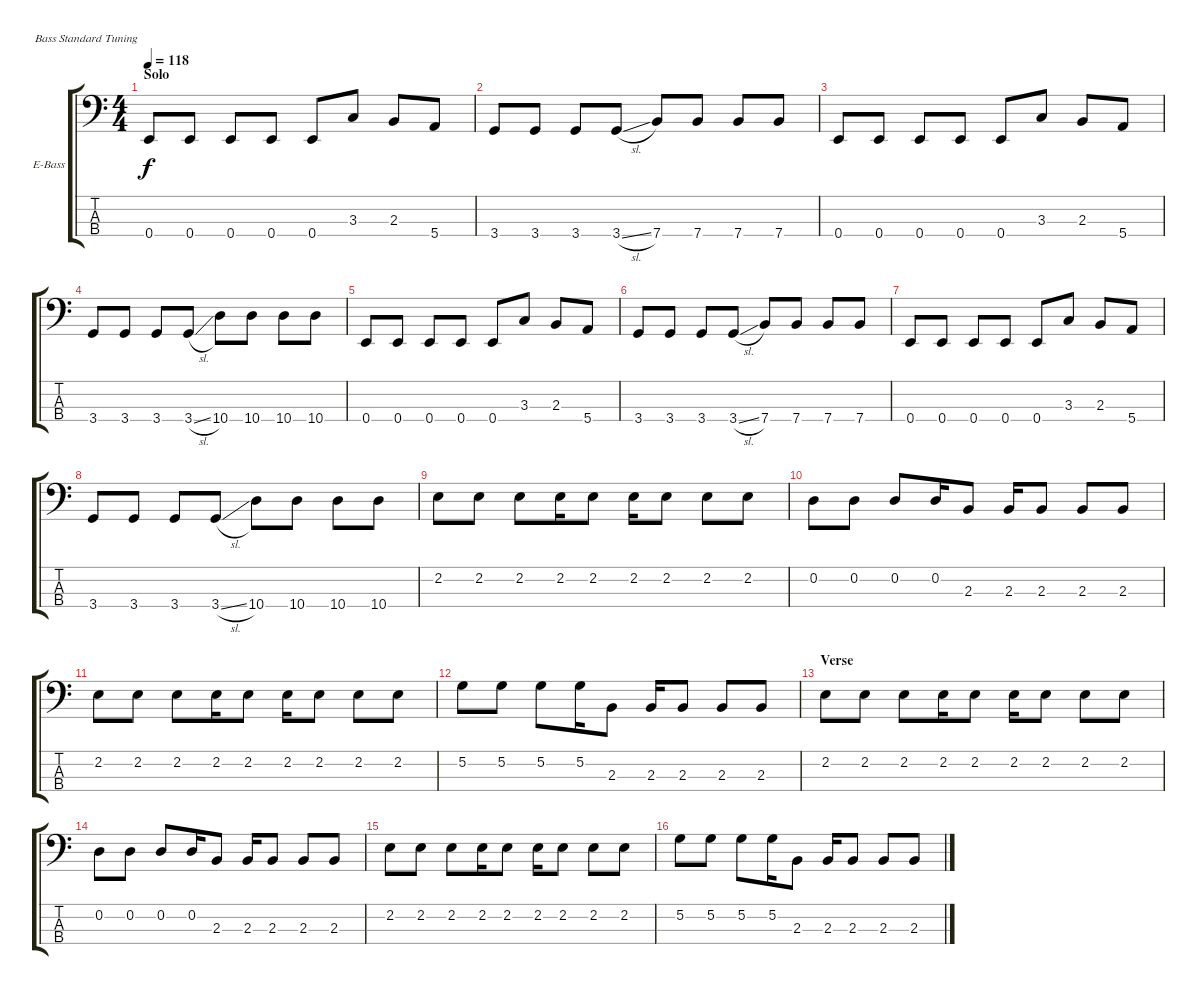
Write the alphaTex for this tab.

\defaultSystemsLayout 4
\bracketExtendMode groupsimilarinstruments
\firstSystemTrackNameOrientation horizontal
\otherSystemsTrackNameOrientation horizontal
\track ("Electric Bass" "E-Bass") {instrument electricbassfinger}
\staff {score tabs}
\tuning (G2 D2 A1 E1)
\ts (4 4)
\section ("" "Solo")
\tempo 118
\clef f4
\ks c
0.4.8{dy f} 0.4.8 0.4.8 0.4.8 0.4.8 3.3.8 2.3.8 5.4.8 |
3.4.8 3.4.8 3.4.8 3.4{sl}.8 7.4.8 7.4.8 7.4.8 7.4.8 |
0.4.8 0.4.8 0.4.8 0.4.8 0.4.8 3.3.8 2.3.8 5.4.8 |
3.4.8 3.4.8 3.4.8 3.4{sl}.8 10.4.8 10.4.8 10.4.8 10.4.8 |
0.4.8 0.4.8 0.4.8 0.4.8 0.4.8 3.3.8 2.3.8 5.4.8 |
3.4.8 3.4.8 3.4.8 3.4{sl}.8 7.4.8 7.4.8 7.4.8 7.4.8 |
0.4.8 0.4.8 0.4.8 0.4.8 0.4.8 3.3.8 2.3.8 5.4.8 |
3.4.8 3.4.8 3.4.8 3.4{sl}.8 10.4.8 10.4.8 10.4.8 10.4.8 |
2.2.8 2.2.8 2.2.8 2.2.16 2.2.8 2.2.16 2.2.8 2.2.8 2.2.8 |
0.2.8 0.2.8 0.2.8 0.2.16 2.3.8 2.3.16 2.3.8 2.3.8 2.3.8 |
2.2.8 2.2.8 2.2.8 2.2.16 2.2.8 2.2.16 2.2.8 2.2.8 2.2.8 |
5.2.8 5.2.8 5.2.8 5.2.16 2.3.8 2.3.16 2.3.8 2.3.8 2.3.8 |
\section ("" "Verse")
2.2.8 2.2.8 2.2.8 2.2.16 2.2.8 2.2.16 2.2.8 2.2.8 2.2.8 |
0.2.8 0.2.8 0.2.8 0.2.16 2.3.8 2.3.16 2.3.8 2.3.8 2.3.8 |
2.2.8 2.2.8 2.2.8 2.2.16 2.2.8 2.2.16 2.2.8 2.2.8 2.2.8 |
5.2.8 5.2.8 5.2.8 5.2.16 2.3.8 2.3.16 2.3.8 2.3.8 2.3.8
